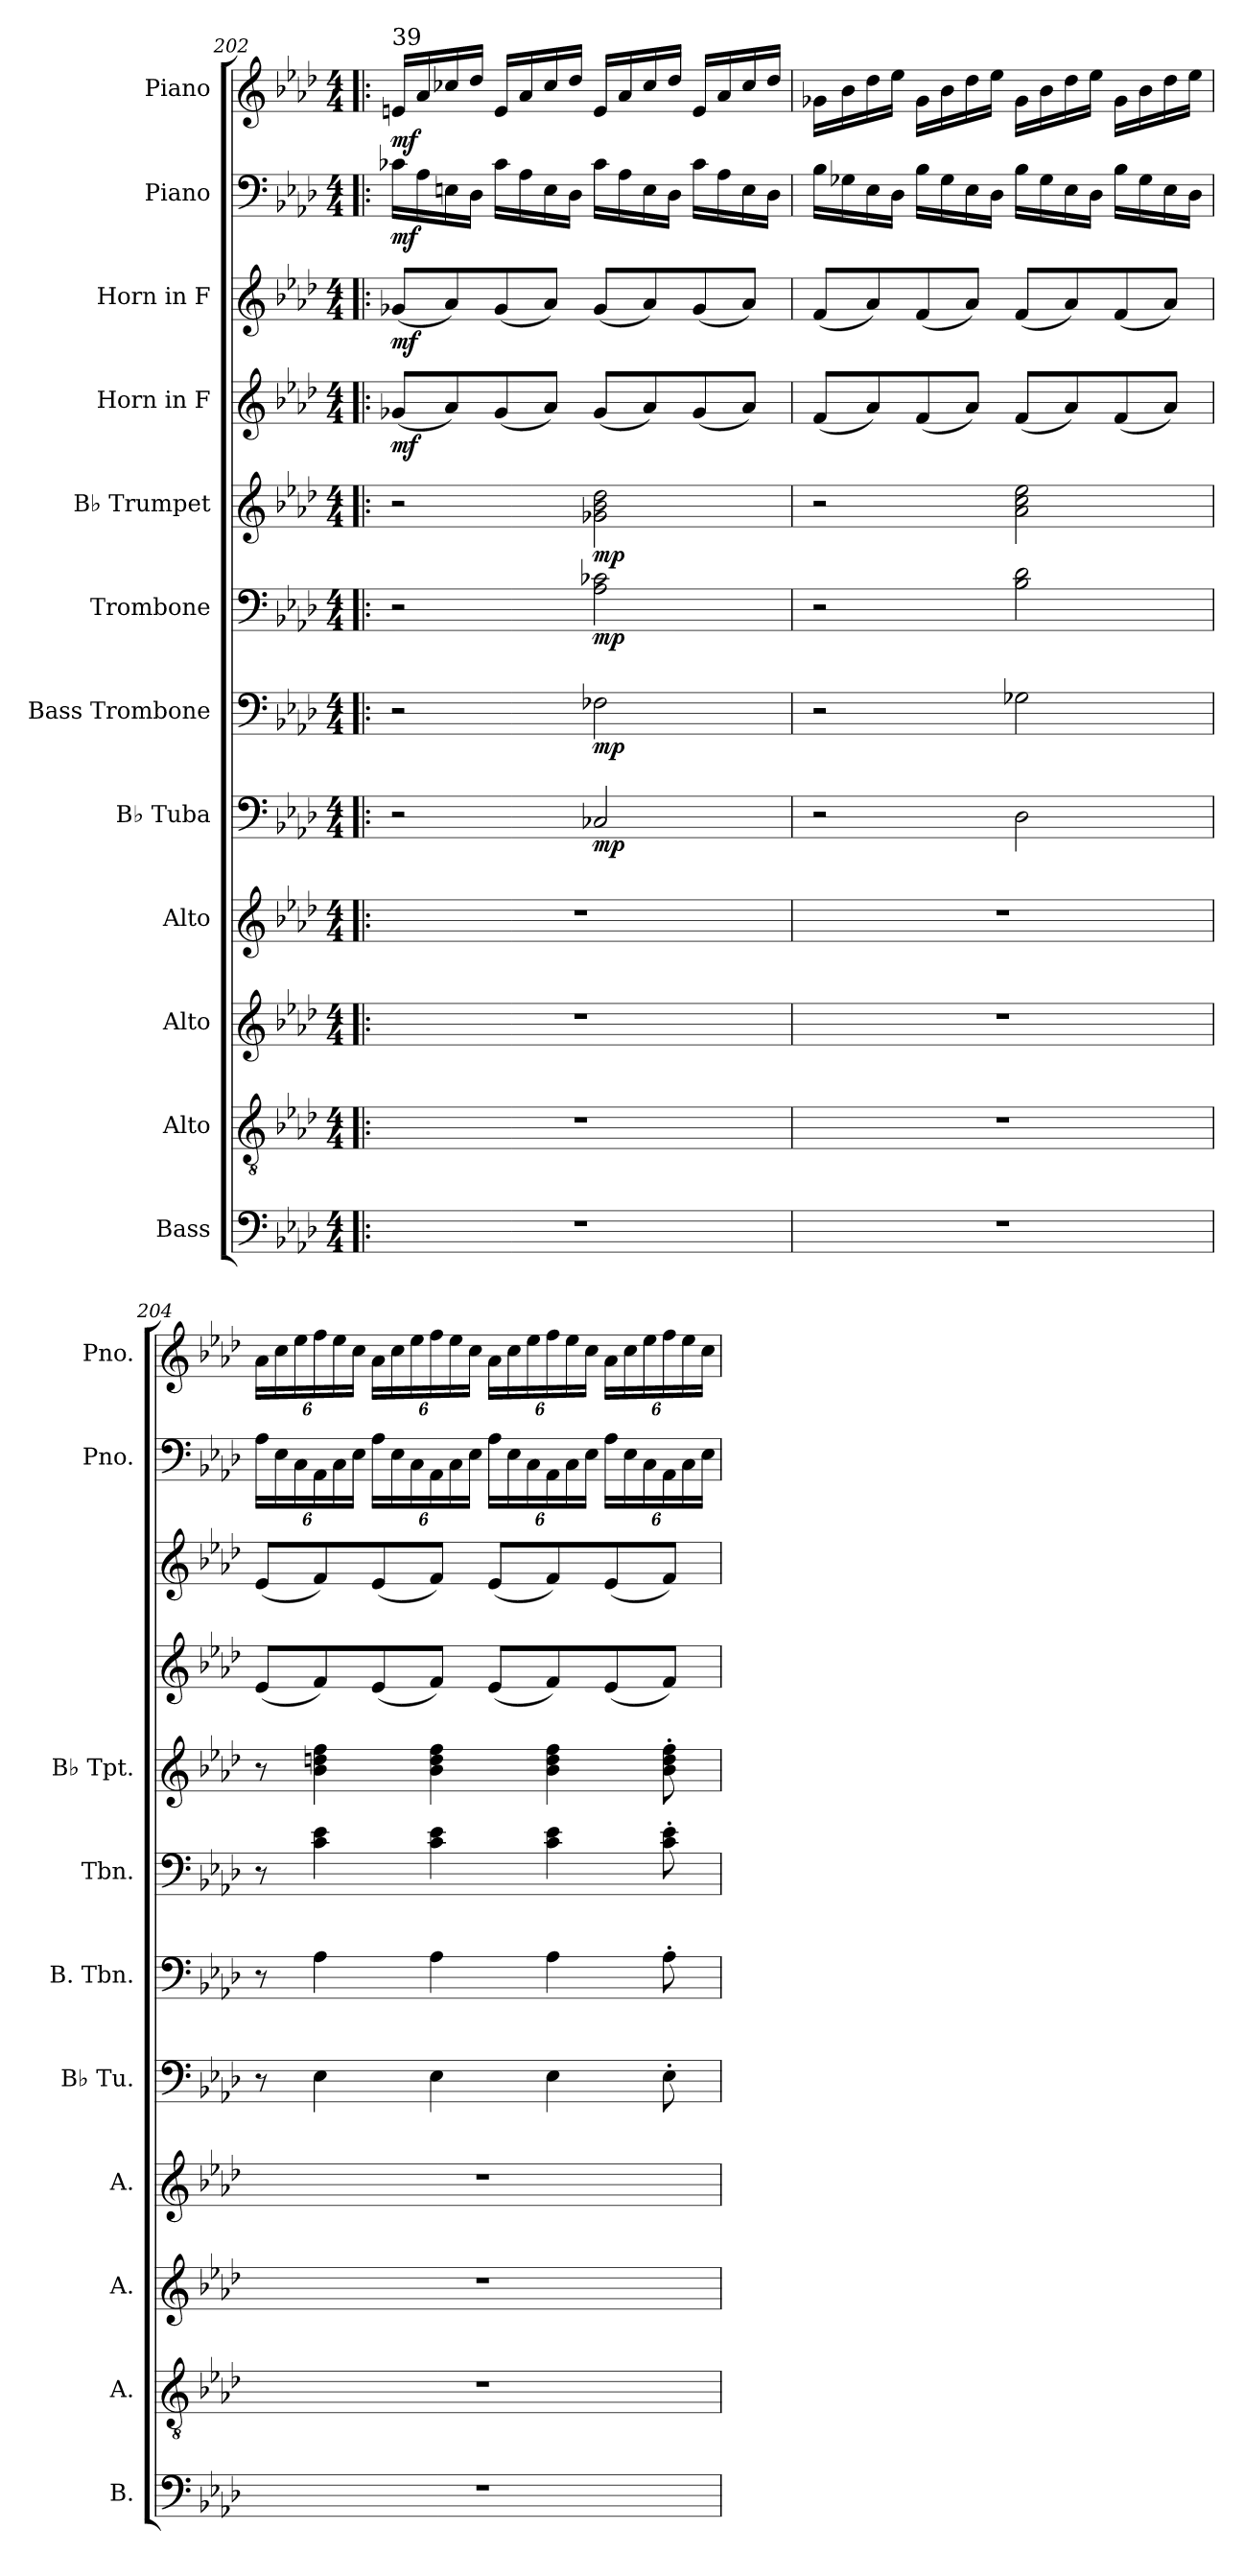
**kern	**kern	**kern	**kern	**kern	**dynam	**kern	**dynam	**kern	**dynam	**kern	**dynam	**kern	**dynam	**kern	**dynam	**kern	**dynam	**kern	**dynam
*part12	*part11	*part10	*part9	*part8	*part8	*part7	*part7	*part6	*part6	*part5	*part5	*part4	*part4	*part3	*part3	*part2	*part2	*part1	*part1
*staff12	*staff11	*staff10	*staff9	*staff8	*staff8	*staff7	*staff7	*staff6	*staff6	*staff5	*staff5	*staff4	*staff4	*staff3	*staff3	*staff2	*staff2	*staff1	*staff1
*I"Bass	*I"Alto	*I"Alto	*I"Alto	*I"B♭ Tuba	*	*I"Bass Trombone	*	*I"Trombone	*	*I"B♭ Trumpet	*	*I"Horn in F	*	*I"Horn in F	*	*I"Piano	*	*I"Piano	*
*I'B.	*I'A.	*I'A.	*I'A.	*I'B♭ Tu.	*	*I'B. Tbn.	*	*I'Tbn.	*	*I'B♭ Tpt.	*	*	*	*	*	*I'Pno.	*	*I'Pno.	*
*clefF4	*clefGv2	*clefG2	*clefG2	*clefF4	*	*clefF4	*	*clefF4	*	*clefG2	*	*clefG2	*	*clefG2	*	*clefF4	*	*clefG2	*
*	*	*	*	*	*	*	*	*	*	*ITrd1c2	*	*ITrd4c7	*	*ITrd4c7	*	*	*	*	*
*k[b-e-a-d-]	*k[b-e-a-d-]	*k[b-e-a-d-]	*k[b-e-a-d-]	*k[b-e-a-d-]	*	*k[b-e-a-d-]	*	*k[b-e-a-d-]	*	*k[b-e-a-d-g-c-]	*	*k[b-e-a-d-g-]	*	*k[b-e-a-d-g-]	*	*k[b-e-a-d-]	*	*k[b-e-a-d-]	*
*M4/4	*M4/4	*M4/4	*M4/4	*M4/4	*	*M4/4	*	*M4/4	*	*M4/4	*	*M4/4	*	*M4/4	*	*M4/4	*	*M4/4	*
=202!|:	=202!|:	=202!|:	=202!|:	=202!|:	=202!|:	=202!|:	=202!|:	=202!|:	=202!|:	=202!|:	=202!|:	=202!|:	=202!|:	=202!|:	=202!|:	=202!|:	=202!|:	=202!|:	=202!|:
!	!	!	!	!	!	!	!	!	!	!	!	!	!	!	!	!	!	!LO:TX:a:t=39	!
!	!	!	!	!	!	!	!	!	!	!	!	!	!LO:DY:b	!	!LO:DY:b	!	!LO:DY:b	!	!LO:DY:b
1r	1r	1r	1r	2r	.	2r	.	2r	.	2r	.	(8c-X/L	mf	(8c-X/L	mf	16c-X\LL	mf	16en/LL	mf
.	.	.	.	.	.	.	.	.	.	.	.	.	.	.	.	16A-\	.	16a-/	.
.	.	.	.	.	.	.	.	.	.	.	.	8d-/)	.	8d-/)	.	16En\	.	16cc-X/	.
.	.	.	.	.	.	.	.	.	.	.	.	.	.	.	.	16D-\JJ	.	16dd-/JJ	.
.	.	.	.	.	.	.	.	.	.	.	.	(8c-/	.	(8c-/	.	16c-\LL	.	16e/LL	.
.	.	.	.	.	.	.	.	.	.	.	.	.	.	.	.	16A-\	.	16a-/	.
.	.	.	.	.	.	.	.	.	.	.	.	8d-/J)	.	8d-/J)	.	16E\	.	16cc-/	.
.	.	.	.	.	.	.	.	.	.	.	.	.	.	.	.	16D-\JJ	.	16dd-/JJ	.
!	!	!	!	!	!LO:DY:b	!	!LO:DY:b	!	!LO:DY:b	!	!LO:DY:b	!	!	!	!	!	!	!	!
.	.	.	.	2C-X/	mp	2F-X\	mp	2A-\ 2c-X\	mp	2f-X\ 2a-\ 2cc-\	mp	(8c-/L	.	(8c-/L	.	16c-\LL	.	16e/LL	.
.	.	.	.	.	.	.	.	.	.	.	.	.	.	.	.	16A-\	.	16a-/	.
.	.	.	.	.	.	.	.	.	.	.	.	8d-/)	.	8d-/)	.	16E\	.	16cc-/	.
.	.	.	.	.	.	.	.	.	.	.	.	.	.	.	.	16D-\JJ	.	16dd-/JJ	.
.	.	.	.	.	.	.	.	.	.	.	.	(8c-/	.	(8c-/	.	16c-\LL	.	16e/LL	.
.	.	.	.	.	.	.	.	.	.	.	.	.	.	.	.	16A-\	.	16a-/	.
.	.	.	.	.	.	.	.	.	.	.	.	8d-/J)	.	8d-/J)	.	16E\	.	16cc-/	.
.	.	.	.	.	.	.	.	.	.	.	.	.	.	.	.	16D-\JJ	.	16dd-/JJ	.
!!LO:PB:g=z
=203	=203	=203	=203	=203	=203	=203	=203	=203	=203	=203	=203	=203	=203	=203	=203	=203	=203	=203	=203
1r	1r	1r	1r	2r	.	2r	.	2r	.	2r	.	(8B-/L	.	(8B-/L	.	16B-\LL	.	16g-X\LL	.
.	.	.	.	.	.	.	.	.	.	.	.	.	.	.	.	16G-X\	.	16b-\	.
.	.	.	.	.	.	.	.	.	.	.	.	8d-/)	.	8d-/)	.	16E-\	.	16dd-\	.
.	.	.	.	.	.	.	.	.	.	.	.	.	.	.	.	16D-\JJ	.	16ee-\JJ	.
.	.	.	.	.	.	.	.	.	.	.	.	(8B-/	.	(8B-/	.	16B-\LL	.	16g-\LL	.
.	.	.	.	.	.	.	.	.	.	.	.	.	.	.	.	16G-\	.	16b-\	.
.	.	.	.	.	.	.	.	.	.	.	.	8d-/J)	.	8d-/J)	.	16E-\	.	16dd-\	.
.	.	.	.	.	.	.	.	.	.	.	.	.	.	.	.	16D-\JJ	.	16ee-\JJ	.
.	.	.	.	2D-\	.	2G-X\	.	2B-\ 2d-\	.	2g-\ 2b-\ 2dd-\	.	(8B-/L	.	(8B-/L	.	16B-\LL	.	16g-\LL	.
.	.	.	.	.	.	.	.	.	.	.	.	.	.	.	.	16G-\	.	16b-\	.
.	.	.	.	.	.	.	.	.	.	.	.	8d-/)	.	8d-/)	.	16E-\	.	16dd-\	.
.	.	.	.	.	.	.	.	.	.	.	.	.	.	.	.	16D-\JJ	.	16ee-\JJ	.
.	.	.	.	.	.	.	.	.	.	.	.	(8B-/	.	(8B-/	.	16B-\LL	.	16g-\LL	.
.	.	.	.	.	.	.	.	.	.	.	.	.	.	.	.	16G-\	.	16b-\	.
.	.	.	.	.	.	.	.	.	.	.	.	8d-/J)	.	8d-/J)	.	16E-\	.	16dd-\	.
.	.	.	.	.	.	.	.	.	.	.	.	.	.	.	.	16D-\JJ	.	16ee-\JJ	.
=204	=204	=204	=204	=204	=204	=204	=204	=204	=204	=204	=204	=204	=204	=204	=204	=204	=204	=204	=204
*	*	*	*	*	*	*	*	*	*	*	*	*	*	*	*	*Xbrackettup	*	*Xbrackettup	*
1r	1r	1r	1r	8r	.	8r	.	8r	.	8r	.	(8A-/L	.	(8A-/L	.	24A-\LL	.	24a-\LL	.
.	.	.	.	.	.	.	.	.	.	.	.	.	.	.	.	24E-\	.	24cc\	.
.	.	.	.	.	.	.	.	.	.	.	.	.	.	.	.	24C\	.	24ee-\	.
.	.	.	.	4E-\	.	4A-\	.	4c\ 4e-\	.	4a-\ 4ccn\ 4ee-\	.	8B-/)	.	8B-/)	.	24AA-\	.	24ff\	.
.	.	.	.	.	.	.	.	.	.	.	.	.	.	.	.	24C\	.	24ee-\	.
.	.	.	.	.	.	.	.	.	.	.	.	.	.	.	.	24E-\JJ	.	24cc\JJ	.
.	.	.	.	.	.	.	.	.	.	.	.	(8A-/	.	(8A-/	.	24A-\LL	.	24a-\LL	.
.	.	.	.	.	.	.	.	.	.	.	.	.	.	.	.	24E-\	.	24cc\	.
.	.	.	.	.	.	.	.	.	.	.	.	.	.	.	.	24C\	.	24ee-\	.
.	.	.	.	4E-\	.	4A-\	.	4c\ 4e-\	.	4a-\ 4cc\ 4ee-\	.	8B-/J)	.	8B-/J)	.	24AA-\	.	24ff\	.
.	.	.	.	.	.	.	.	.	.	.	.	.	.	.	.	24C\	.	24ee-\	.
.	.	.	.	.	.	.	.	.	.	.	.	.	.	.	.	24E-\JJ	.	24cc\JJ	.
.	.	.	.	.	.	.	.	.	.	.	.	(8A-/L	.	(8A-/L	.	24A-\LL	.	24a-\LL	.
.	.	.	.	.	.	.	.	.	.	.	.	.	.	.	.	24E-\	.	24cc\	.
.	.	.	.	.	.	.	.	.	.	.	.	.	.	.	.	24C\	.	24ee-\	.
.	.	.	.	4E-\	.	4A-\	.	4c\ 4e-\	.	4a-\ 4cc\ 4ee-\	.	8B-/)	.	8B-/)	.	24AA-\	.	24ff\	.
.	.	.	.	.	.	.	.	.	.	.	.	.	.	.	.	24C\	.	24ee-\	.
.	.	.	.	.	.	.	.	.	.	.	.	.	.	.	.	24E-\JJ	.	24cc\JJ	.
.	.	.	.	.	.	.	.	.	.	.	.	(8A-/	.	(8A-/	.	24A-\LL	.	24a-\LL	.
.	.	.	.	.	.	.	.	.	.	.	.	.	.	.	.	24E-\	.	24cc\	.
.	.	.	.	.	.	.	.	.	.	.	.	.	.	.	.	24C\	.	24ee-\	.
.	.	.	.	8E-'\	.	8A-'\	.	8c\' 8e-\'	.	8a-\' 8cc\' 8ee-\'	.	8B-/J)	.	8B-/J)	.	24AA-\	.	24ff\	.
.	.	.	.	.	.	.	.	.	.	.	.	.	.	.	.	24C\	.	24ee-\	.
.	.	.	.	.	.	.	.	.	.	.	.	.	.	.	.	24E-\JJ	.	24cc\JJ	.
=	=	=	=	=	=	=	=	=	=	=	=	=	=	=	=	=	=	=	=
*-	*-	*-	*-	*-	*-	*-	*-	*-	*-	*-	*-	*-	*-	*-	*-	*-	*-	*-	*-
